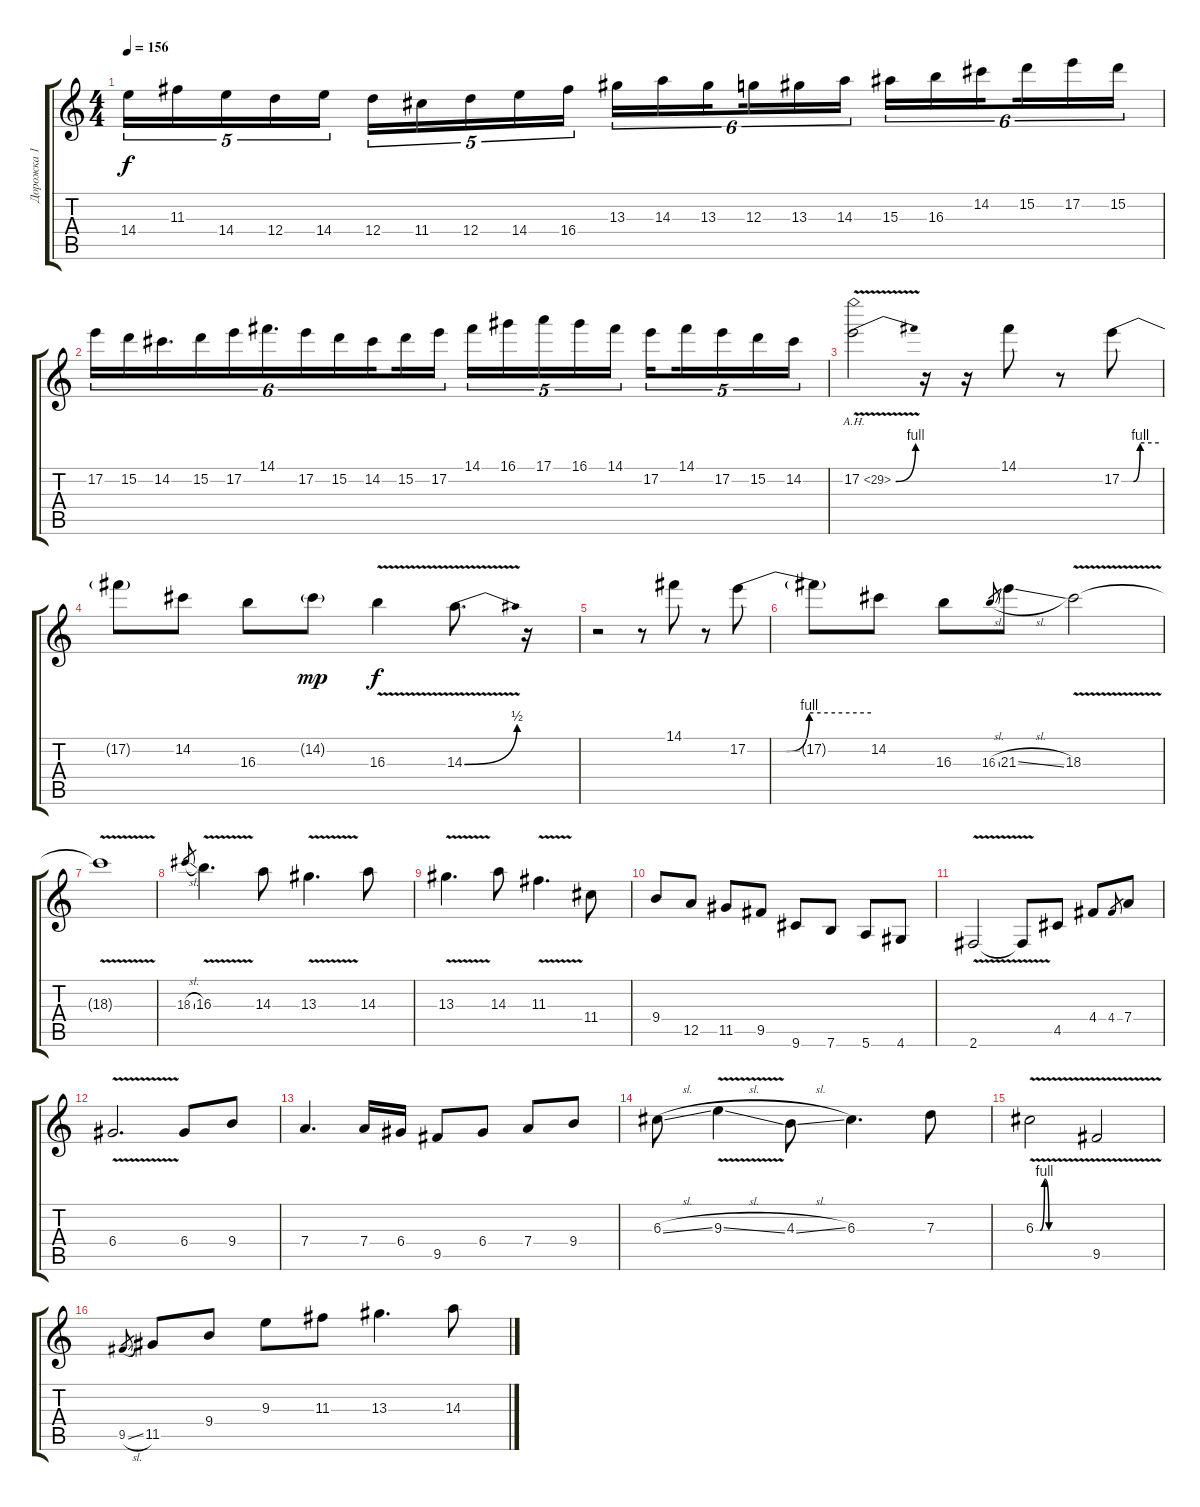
\track ("Дорожка 1" "Дорожка 1") {instrument distortionguitar}
\staff {score tabs}
\tuning (E4 B3 G3 D3 A2 E2) {hide}
\ts (4 4)
\tempo 156
\clef g2
\ks c
14.4.16{tu (5 4) dy f} 11.3.16{tu (5 4)} 14.4.16{tu (5 4)} 12.4.16{tu (5 4)} 14.4.16{tu (5 4)} 12.4.16{tu (5 4)} 11.4.16{tu (5 4)} 12.4.16{tu (5 4)} 14.4.16{tu (5 4)} 16.4.16{tu (5 4)} 13.3.16{tu (6 4)} 14.3.16{tu (6 4)} 13.3.16{tu (6 4) beam splitsecondary} 12.3.16{tu (6 4)} 13.3.16{tu (6 4)} 14.3.16{tu (6 4)} 15.3.16{tu (6 4)} 16.3.16{tu (6 4)} 14.2.16{tu (6 4) beam splitsecondary} 15.2.16{tu (6 4)} 17.2.16{tu (6 4)} 15.2.16{tu (6 4)} |
17.2.16{tu (6 4)} 15.2.16{tu (6 4)} 14.2.16{d tu (6 4)} 15.2.16{tu (6 4)} 17.2.16{tu (6 4)} 14.1.16{d tu (6 4)} 17.2.16{tu (6 4)} 15.2.16{tu (6 4)} 14.2.16{tu (6 4) beam splitsecondary} 15.2.16{tu (6 4)} 17.2.16{tu (6 4)} 14.1.16{tu (5 4) beam merge} 16.1.16{tu (5 4) beam merge} 17.1.16{tu (5 4) beam merge} 16.1.16{tu (5 4) beam merge} 14.1.16{tu (5 4)} 17.2.16{tu (5 4) beam splitsecondary} 14.1.16{tu (5 4)} 17.2.16{tu (5 4)} 15.2.16{tu (5 4)} 14.2.16{tu (5 4)} |
17.2{be (bend 0 0 60 4) ah 12 v}.2 r.16 r.16 14.1.8 r.8 17.2{be (custom 0 0 19 0 30 4 60 4)}.8 |
17.2{t}.8 14.2.8 16.3.8 14.2{g}.8{dy mp} 16.3{v}.4{dy f} 14.3{be (bend 0 0 60 2) v}.8{d} r.16 |
r.2 r.8 14.1.8 r.8 17.2{be (custom 0 0 19 0 30 4 60 4)}.8 |
17.2{t}.8 14.2.8 16.3.8 16.3{sl}.8{gr} 21.3{sl}.8 18.3{v}.2 |
18.3{t}.1 |
18.3{sl}.8{gr} 16.3{v}.4{d} 14.3.8 13.3{v}.4{d} 14.3.8 |
13.3{v}.4{d} 14.3.8 11.3{v}.4{d} 11.4.8 |
9.4.8 12.5.8 11.5.8 9.5.8 9.6.8 7.6.8 5.6.8 4.6.8 |
2.6{v}.2 2.6{t}.8 4.5.8 4.4.8 4.4.8{gr} 7.4.8 |
6.4{v}.2{d} 6.4.8 9.4.8 |
7.4.4{d} 7.4.16 6.4.16 9.5.8 6.4.8 7.4.8 9.4.8 |
6.3{sl}.8 9.3{v sl}.4 4.3{sl}.8 6.3.4{d} 7.3.8 |
6.3{be (custom 0 0 5 0 10 4 15 0 60 0) v}.2 9.5{v}.2 |
9.5{sl}.8{gr} 11.5.8 9.4.8 9.3.8 11.3.8 13.3.4{d} 14.3.8
